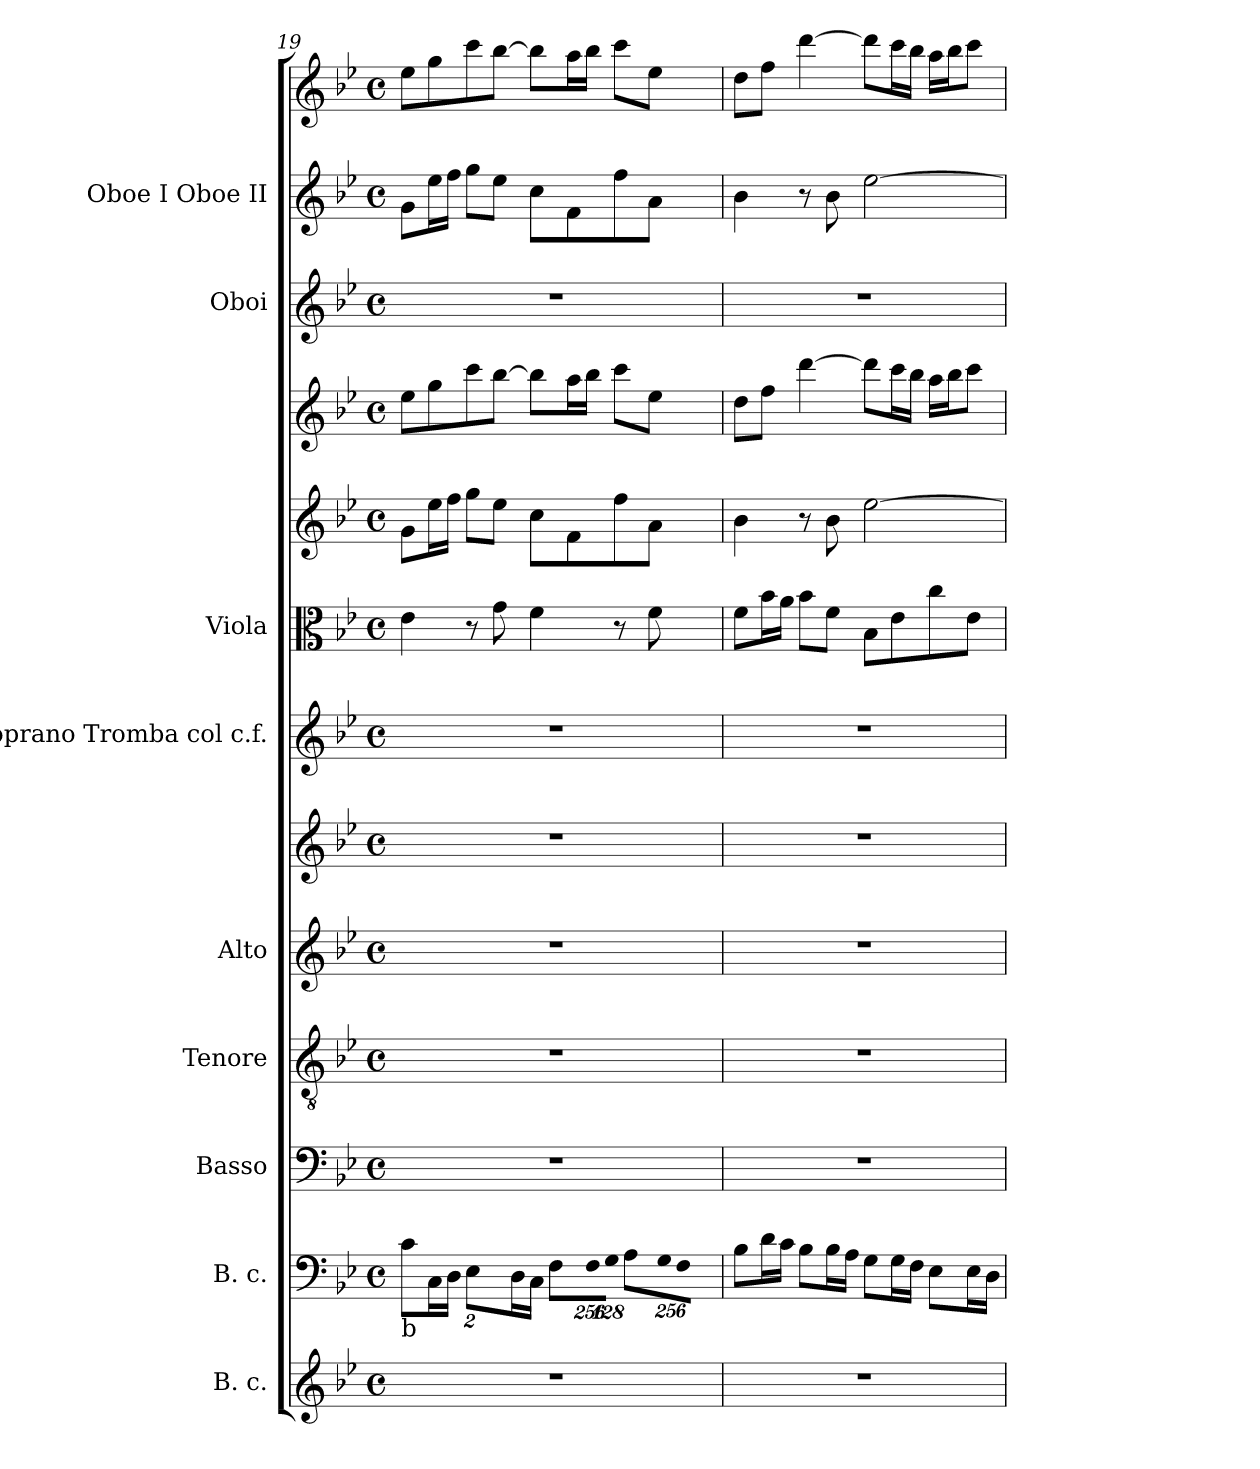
**kern	**kern	**kern	**kern	**kern	**kern	**kern	**kern	**kern	**kern	**kern	**kern	**kern
*part12	*part11	*part10	*part9	*part8	*part7	*part6	*part5	*part4	*part3	*part2	*part1	*part1
*staff13	*staff12	*staff11	*staff10	*staff9	*staff8	*staff7	*staff6	*staff5	*staff4	*staff3	*staff2	*staff1
*I"B. c.	*I"B. c.	*I"Basso	*I"Tenore	*I"Alto	*	*I"Soprano Tromba col c.f.	*I"Viola	*	*	*I"Oboi	*I"Oboe I Oboe II	*
*	*I'B. c.	*I'Basso	*I'Tenore	*I'Alto	*	*I'Soprano	*I'Viola	*	*	*	*I'Ob	*
*clefG2	*clefF4	*clefF4	*clefGv2	*clefG2	*clefG2	*clefG2	*clefC3	*clefG2	*clefG2	*clefG2	*clefG2	*clefG2
*k[b-e-]	*k[b-e-]	*k[b-e-]	*k[b-e-]	*k[b-e-]	*k[b-e-]	*k[b-e-]	*k[b-e-]	*k[b-e-]	*k[b-e-]	*k[b-e-]	*k[b-e-]	*k[b-e-]
*B-:	*B-:	*B-:	*B-:	*B-:	*B-:	*B-:	*B-:	*B-:	*B-:	*B-:	*B-:	*B-:
*M4/4	*M4/4	*M4/4	*M4/4	*M4/4	*M4/4	*M4/4	*M4/4	*M4/4	*M4/4	*M4/4	*M4/4	*M4/4
*met(c)	*met(c)	*met(c)	*met(c)	*met(c)	*met(c)	*met(c)	*met(c)	*met(c)	*met(c)	*met(c)	*met(c)	*met(c)
=19	=19	=19	=19	=19	=19	=19	=19	=19	=19	=19	=19	=19
!	!LO:TX:b:t=b	!	!	!	!	!	!	!	!	!	!	!
1r	8c\L	1r	1r	1r	1r	1r	4e-\	8g\L	8ee-\L	1r	8g\L	8ee-\L
.	16C\L	.	.	.	.	.	.	16ee-\L	8gg\	.	16ee-\L	8gg\
.	16D\JJ	.	.	.	.	.	.	16ff\JJ	.	.	16ff\JJ	.
*	*Xbrackettup	*	*	*	*	*	*	*	*	*	*	*
.	16%3E->\L	.	.	.	.	.	8r	8gg\L	8ccc\	.	8gg\L	8ccc\
.	.	.	.	.	.	.	8g\	8ee-\J	[>8bb-\J	.	8ee-\J	[>8bb-\J
.	16D>\L	.	.	.	.	.	.	.	.	.	.	.
.	16C\JJ	.	.	.	.	.	4f\	8cc\L	8bb-\L]	.	8cc\L	8bb-\L]
.	8F>\L	.	.	.	.	.	.	.	.	.	.	.
.	.	.	.	.	.	.	.	8f\	16aa\L	.	8f\	16aa\L
!	!LO:N:vis=16	!	!	!	!	!	!	!	!	!	!	!
.	4096%171F\L	.	.	.	.	.	.	.	16bb-\JJ	.	.	16bb-\JJ
!	!LO:N:vis=16	!	!	!	!	!	!	!	!	!	!	!
.	2048%85G\JJ	.	.	.	.	.	.	.	.	.	.	.
.	.	.	.	.	.	.	8r	8ff\	8ccc\L	.	8ff\	8ccc\L
.	8A>\L	.	.	.	.	.	.	.	.	.	.	.
.	.	.	.	.	.	.	8f\	8a\J	8ee-\J	.	8a\J	8ee-\J
!	!LO:N:vis=16	!	!	!	!	!	!	!	!	!	!	!
.	4096%171G\L	.	.	.	.	.	.	.	.	.	.	.
!	!LO:N:vis=16	!	!	!	!	!	!	!	!	!	!	!
.	4096%171F\JJ	.	.	.	.	.	.	.	.	.	.	.
.	4096%85ryy	.	.	.	.	.	.	.	.	.	.	.
=20	=20	=20	=20	=20	=20	=20	=20	=20	=20	=20	=20	=20
1r	8B-\L	1r	1r	1r	1r	1r	8f\L	4b-\	8dd\L	1r	4b-\	8dd\L
.	16d\L	.	.	.	.	.	16b-\L	.	8ff\J	.	.	8ff\J
.	16c\JJ	.	.	.	.	.	16a\JJ	.	.	.	.	.
.	8B-\L	.	.	.	.	.	8b-\L	8r	[>4ddd\	.	8r	[>4ddd\
.	16B-\L	.	.	.	.	.	8f\J	8b-\	.	.	8b-\	.
.	16A\JJ	.	.	.	.	.	.	.	.	.	.	.
.	8G>\L	.	.	.	.	.	8B-\L	[<2ee-\	8ddd\L]	.	[<2ee-\	8ddd\L]
.	16G\L	.	.	.	.	.	8e-\	.	16ccc\L	.	.	16ccc\L
.	16F\JJ	.	.	.	.	.	.	.	16bb-\JJ	.	.	16bb-\JJ
.	8E->\L	.	.	.	.	.	8cc\	.	16aa\LL	.	.	16aa\LL
.	.	.	.	.	.	.	.	.	16bb-\J	.	.	16bb-\J
.	16E-\L	.	.	.	.	.	8e-\J	.	8ccc\J	.	.	8ccc\J
.	16D\JJ	.	.	.	.	.	.	.	.	.	.	.
=	=	=	=	=	=	=	=	=	=	=	=	=
*-	*-	*-	*-	*-	*-	*-	*-	*-	*-	*-	*-	*-
